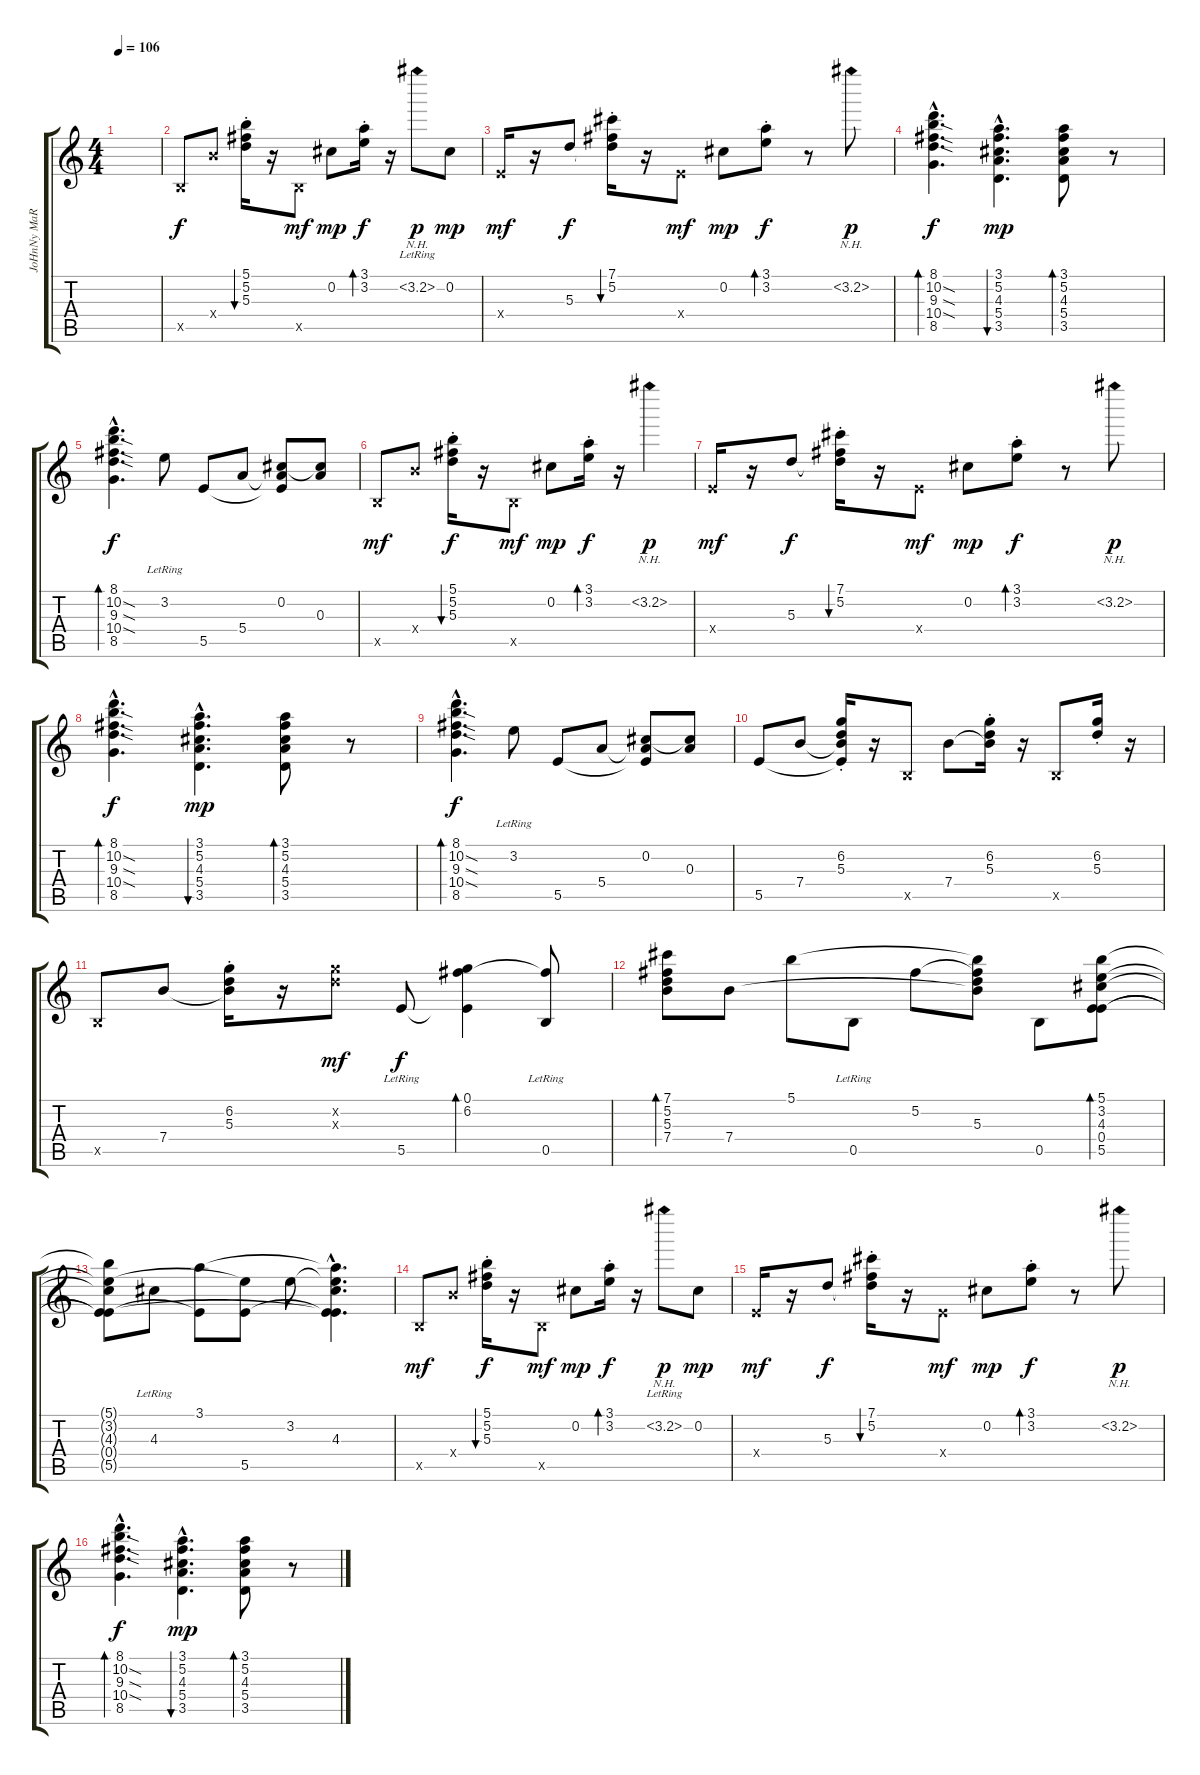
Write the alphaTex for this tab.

\track ("JoHnNy MaRR" "JoHnNy MaR") {instrument acousticguitarsteel}
\staff {score tabs}
\tuning (Gb4 Db4 A3 E3 B2 Gb2) {hide}
\ts (4 4)
\tempo 106
\clef g2
\ks c
|
0.5{x}.8 7.4{x}.8 (5.1{st} 5.2 5.3).16{bu 120 dy f} r.16 0.5{x}.8{dy mf} 0.2.8{dy mp} (3.1{st} 3.2).16{bd 60 dy f} r.16 3.2{nh lr}.8{dy p} 0.2.8{dy mp} |
0.4{x}.16{dy mf} r.16 5.3.8{dy f} (7.1{st} 5.2 5.3{t}).16{bu 120} r.16 0.4{x}.8{dy mf} 0.2.8{dy mp} (3.1{st} 3.2).8{bd 60 dy f} r.8 3.2{nh}.8{dy p} |
(8.1{hac} 10.2{sod hac} 9.3{sod hac} 10.4{sod hac} 8.5{hac}).4{d bd 120 dy f} (3.1{hac} 5.2{hac} 4.3{hac} 5.4{hac} 3.5{hac}).4{d bu 120 dy mp} (3.1 5.2 4.3 5.4 3.5).8{bd 60} r.8 |
(8.1{hac} 10.2{sod hac} 9.3{sod hac} 10.4{sod hac} 8.5{hac}).4{d bd 120 dy f} 3.2{lr}.8 5.5.8 5.4.8 (0.2 5.4{t} 5.5{t}).8 (0.2{t} 0.3).8 |
0.5{x}.8{dy mf} 7.4{x}.8 (5.1{st} 5.2 5.3).16{bu 120 dy f} r.16 0.5{x}.8{dy mf} 0.2.8{dy mp} (3.1{st} 3.2).16{bd 60 dy f} r.16 3.2{nh}.4{dy p} |
0.4{x}.16{dy mf} r.16 5.3.8{dy f} (7.1{st} 5.2 5.3{t}).16{bu 120} r.16 0.4{x}.8{dy mf} 0.2.8{dy mp} (3.1{st} 3.2).8{bd 60 dy f} r.8 3.2{nh}.8{dy p} |
(8.1{hac} 10.2{sod hac} 9.3{sod hac} 10.4{sod hac} 8.5{hac}).4{d bd 120 dy f} (3.1{hac} 5.2{hac} 4.3{hac} 5.4{hac} 3.5{hac}).4{d bu 120 dy mp} (3.1 5.2 4.3 5.4 3.5).8{bd 120} r.8 |
(8.1{hac} 10.2{sod hac} 9.3{sod hac} 10.4{sod hac} 8.5{hac}).4{d bd 120 dy f} 3.2{lr}.8 5.5.8 5.4.8 (0.2 5.4{t} 5.5{t}).8 (0.2{t} 0.3).8 |
5.5.8 7.4.8 (6.2{st} 5.3 7.4{t} 5.5{t}).16 r.16 0.5{x}.8 7.4.8 (6.2{st} 5.3 7.4{t}).16 r.16 0.5{x}.8 (6.2{st} 5.3{st}).16 r.16 |
0.5{x}.8 7.4.8 (6.2{st} 5.3 7.4{t}).16 r.16 (6.2{x} 5.3{x}).8{dy mf} 5.5{lr}.8{dy f} (0.1 6.2 5.5{t}).4{bd 120} (0.1{t} 0.5{lr}).8 |
(7.1 5.2 5.3 7.4).8{bd 120} 7.4.8 5.1.8 0.5{lr}.8 5.2.8 (5.1{t} 5.2{t} 5.3 7.4{t}).8 0.5.8 (5.1 3.2 4.3 0.4 5.5).8{bd 120} |
(5.1{t} 3.2{t} 4.3{t} 0.4{t} 5.5{t}).8 4.3{lr}.8 (3.1 5.5{t}).8 (3.2{t} 5.5).8 3.2.8 (3.1{hac t} 3.2{hac t} 4.3{hac} 0.4{hac t} 5.5{hac t}).4{d} |
0.5{x}.8{dy mf} 7.4{x}.8 (5.1{st} 5.2 5.3).16{bu 120 dy f} r.16 0.5{x}.8{dy mf} 0.2.8{dy mp} (3.1{st} 3.2).16{bd 60 dy f} r.16 3.2{nh lr}.8{dy p} 0.2.8{dy mp} |
0.4{x}.16{dy mf} r.16 5.3.8{dy f} (7.1{st} 5.2 5.3{t}).16{bu 120} r.16 0.4{x}.8{dy mf} 0.2.8{dy mp} (3.1{st} 3.2).8{bd 60 dy f} r.8 3.2{nh}.8{dy p} |
(8.1{hac} 10.2{sod hac} 9.3{sod hac} 10.4{sod hac} 8.5{hac}).4{d bd 120 dy f} (3.1{hac} 5.2{hac} 4.3{hac} 5.4{hac} 3.5{hac}).4{d bu 120 dy mp} (3.1 5.2 4.3 5.4 3.5).8{bd 120} r.8
